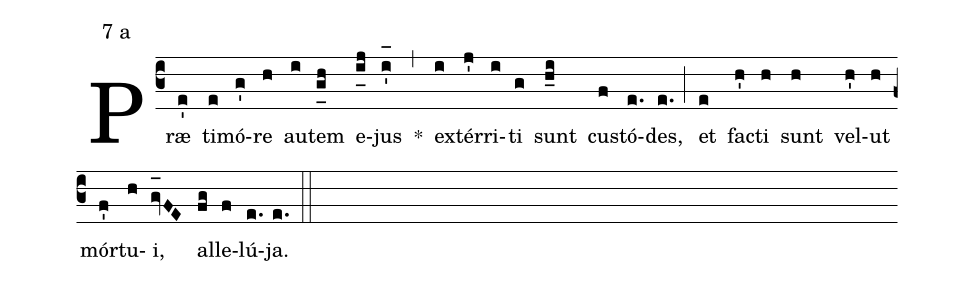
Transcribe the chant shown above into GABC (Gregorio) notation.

mode:7 a;
%%
(c3) Præ(e') ti(e)mó(g')re(h) au(i)tem(g_[uh:l]h) e(i_[uh:l]j)jus(i'_[oh:h]) *(,) ex(i)tér(j')ri(i)ti(g) sunt(h_i) cu(f)stó(e.)des,(e.) (;) et(e) fa(h')cti(h) sunt(h) vel(h')ut(h) mór(f')tu(h)i,(gv_[oh:h]FE) al(fg)le(f)lú(e.)ja.(e.) (::)
